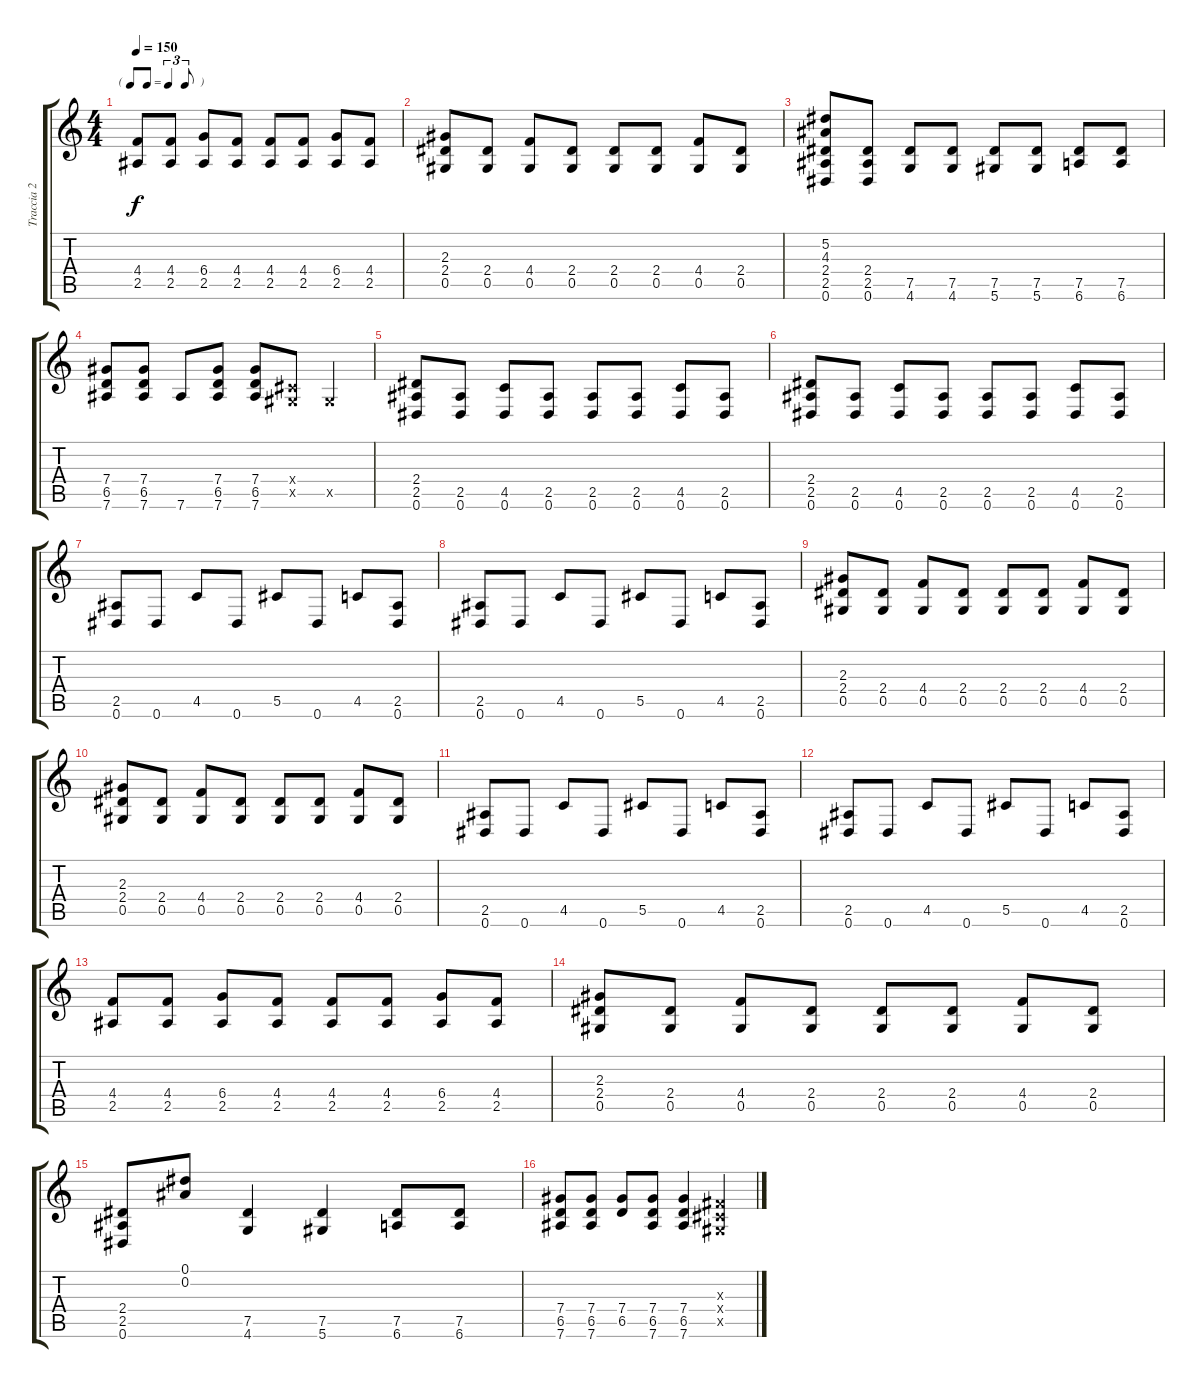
\track ("Traccia 2" "Traccia 2") {instrument overdrivenguitar}
\staff {score tabs}
\tuning (Eb4 Bb3 Gb3 Db3 Ab2 Eb2) {hide}
\ts (4 4)
\tf triplet8th
\tempo 150
\clef g2
\ks c
(4.4 2.5).8{dy f} (4.4 2.5).8 (6.4 2.5).8 (4.4 2.5).8 (4.4 2.5).8 (4.4 2.5).8 (6.4 2.5).8 (4.4 2.5).8 |
(2.3 2.4 0.5).8 (2.4 0.5).8 (4.4 0.5).8 (2.4 0.5).8 (2.4 0.5).8 (2.4 0.5).8 (4.4 0.5).8 (2.4 0.5).8 |
(5.2 4.3 2.4 2.5 0.6).8 (2.4 2.5 0.6).8 (7.5 4.6).8 (7.5 4.6).8 (7.5 5.6).8 (7.5 5.6).8 (7.5 6.6).8 (7.5 6.6).8 |
(7.4 6.5 7.6).8 (7.4 6.5 7.6).8 7.6.8 (7.4 6.5 7.6).8 (7.4 6.5 7.6).8 (0.4{x} 0.5{x}).8 0.5{x}.4 |
(2.4 2.5 0.6).8 (2.5 0.6).8 (4.5 0.6).8 (2.5 0.6).8 (2.5 0.6).8 (2.5 0.6).8 (4.5 0.6).8 (2.5 0.6).8 |
(2.4 2.5 0.6).8 (2.5 0.6).8 (4.5 0.6).8 (2.5 0.6).8 (2.5 0.6).8 (2.5 0.6).8 (4.5 0.6).8 (2.5 0.6).8 |
(2.5 0.6).8 0.6.8 4.5.8 0.6.8 5.5.8 0.6.8 4.5.8 (2.5 0.6).8 |
(2.5 0.6).8 0.6.8 4.5.8 0.6.8 5.5.8 0.6.8 4.5.8 (2.5 0.6).8 |
(2.3 2.4 0.5).8 (2.4 0.5).8 (4.4 0.5).8 (2.4 0.5).8 (2.4 0.5).8 (2.4 0.5).8 (4.4 0.5).8 (2.4 0.5).8 |
(2.3 2.4 0.5).8 (2.4 0.5).8 (4.4 0.5).8 (2.4 0.5).8 (2.4 0.5).8 (2.4 0.5).8 (4.4 0.5).8 (2.4 0.5).8 |
(2.5 0.6).8 0.6.8 4.5.8 0.6.8 5.5.8 0.6.8 4.5.8 (2.5 0.6).8 |
(2.5 0.6).8 0.6.8 4.5.8 0.6.8 5.5.8 0.6.8 4.5.8 (2.5 0.6).8 |
(4.4 2.5).8 (4.4 2.5).8 (6.4 2.5).8 (4.4 2.5).8 (4.4 2.5).8 (4.4 2.5).8 (6.4 2.5).8 (4.4 2.5).8 |
(2.3 2.4 0.5).8 (2.4 0.5).8 (4.4 0.5).8 (2.4 0.5).8 (2.4 0.5).8 (2.4 0.5).8 (4.4 0.5).8 (2.4 0.5).8 |
(2.4 2.5 0.6).8 (0.1 0.2).8 (7.5 4.6).4 (7.5 5.6).4 (7.5 6.6).8 (7.5 6.6).8 |
(7.4 6.5 7.6).8 (7.4 6.5 7.6).8 (7.4 6.5).8 (7.4 6.5 7.6).8 (7.4 6.5 7.6).4 (0.3{x} 0.4{x} 0.5{x}).4
